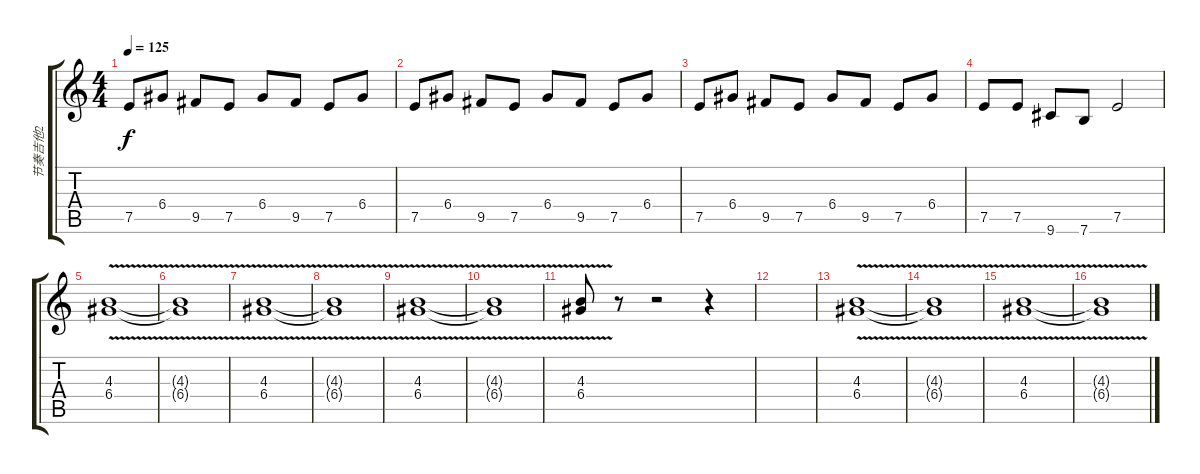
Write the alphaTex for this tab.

\track ("节奏吉他2" "节奏吉他2") {instrument distortionguitar}
\staff {score tabs}
\tuning (E4 B3 G3 D3 A2 E2) {hide}
\ts (4 4)
\tempo 125
\clef g2
\ks c
7.5.8{dy f} 6.4.8 9.5.8 7.5.8 6.4.8 9.5.8 7.5.8 6.4.8 |
7.5.8 6.4.8 9.5.8 7.5.8 6.4.8 9.5.8 7.5.8 6.4.8 |
7.5.8 6.4.8 9.5.8 7.5.8 6.4.8 9.5.8 7.5.8 6.4.8 |
7.5.8 7.5.8 9.6.8 7.6.8 7.5.2 |
(4.3{v} 6.4{v}).1 |
(4.3{t} 6.4{t}).1 |
(4.3{v} 6.4{v}).1 |
(4.3{t} 6.4{t}).1 |
(4.3{v} 6.4{v}).1 |
(4.3{t} 6.4{t}).1 |
(4.3{v} 6.4{v}).8 r.8 r.2 r.4 |
|
(4.3{v} 6.4{v}).1 |
(4.3{t} 6.4{t}).1 |
(4.3{v} 6.4{v}).1 |
(4.3{t} 6.4{t}).1
